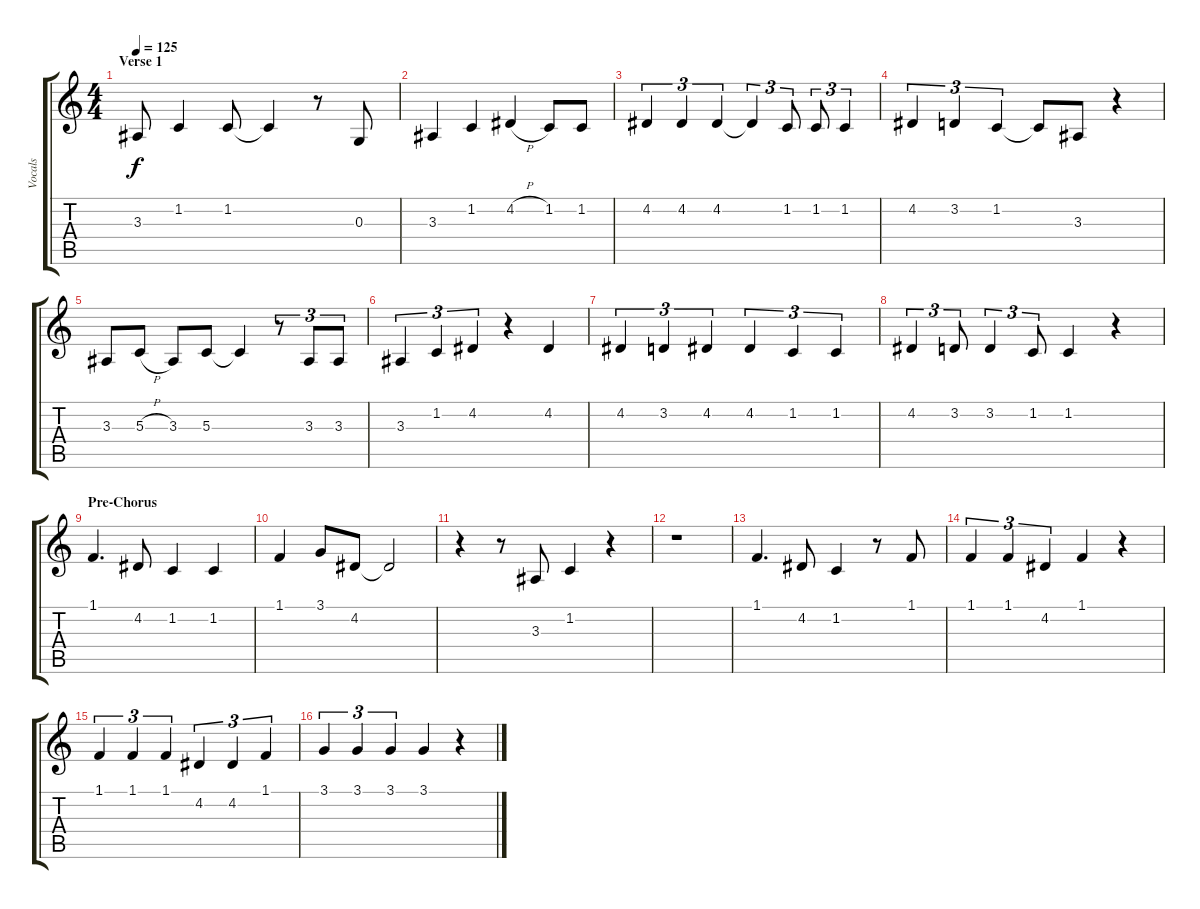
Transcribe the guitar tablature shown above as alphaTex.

\track ("Vocals" "Vocals") {instrument clarinet}
\staff {score tabs}
\tuning (E4 B3 G3 D3 A2 E2) {hide}
\ts (4 4)
\section ("" "Verse 1")
\tempo 125
\clef g2
\ks c
3.3.8{dy f} 1.2.4 1.2.8 1.2{t}.4 r.8 0.3.8 |
3.3.4 1.2.4 4.2{h}.4 1.2.8 1.2.8 |
4.2.4{tu (3 2)} 4.2.4{tu (3 2)} 4.2.4{tu (3 2)} 4.2{t}.4{tu (3 2)} 1.2.8{tu (3 2)} 1.2.8{tu (3 2)} 1.2.4{tu (3 2)} |
4.2.4{tu (3 2)} 3.2.4{tu (3 2)} 1.2.4{tu (3 2)} 1.2{t}.8 3.3.8 r.4 |
3.3.8 5.3{h}.8 3.3.8 5.3.8 5.3{t}.4 r.8{tu (3 2)} 3.3.8{tu (3 2)} 3.3.8{tu (3 2)} |
3.3.4{tu (3 2)} 1.2.4{tu (3 2)} 4.2.4{tu (3 2)} r.4 4.2.4 |
4.2.4{tu (3 2)} 3.2.4{tu (3 2)} 4.2.4{tu (3 2)} 4.2.4{tu (3 2)} 1.2.4{tu (3 2)} 1.2.4{tu (3 2)} |
4.2.4{tu (3 2)} 3.2.8{tu (3 2)} 3.2.4{tu (3 2)} 1.2.8{tu (3 2)} 1.2.4 r.4 |
\section ("" "Pre-Chorus")
1.1.4{d} 4.2.8 1.2.4 1.2.4 |
1.1.4 3.1.8 4.2.8 4.2{t}.2 |
r.4 r.8 3.3.8 1.2.4 r.4 |
r.1 |
1.1.4{d} 4.2.8 1.2.4 r.8 1.1.8 |
1.1.4{tu (3 2)} 1.1.4{tu (3 2)} 4.2.4{tu (3 2)} 1.1.4 r.4 |
1.1.4{tu (3 2)} 1.1.4{tu (3 2)} 1.1.4{tu (3 2)} 4.2.4{tu (3 2)} 4.2.4{tu (3 2)} 1.1.4{tu (3 2)} |
3.1.4{tu (3 2)} 3.1.4{tu (3 2)} 3.1.4{tu (3 2)} 3.1.4 r.4
